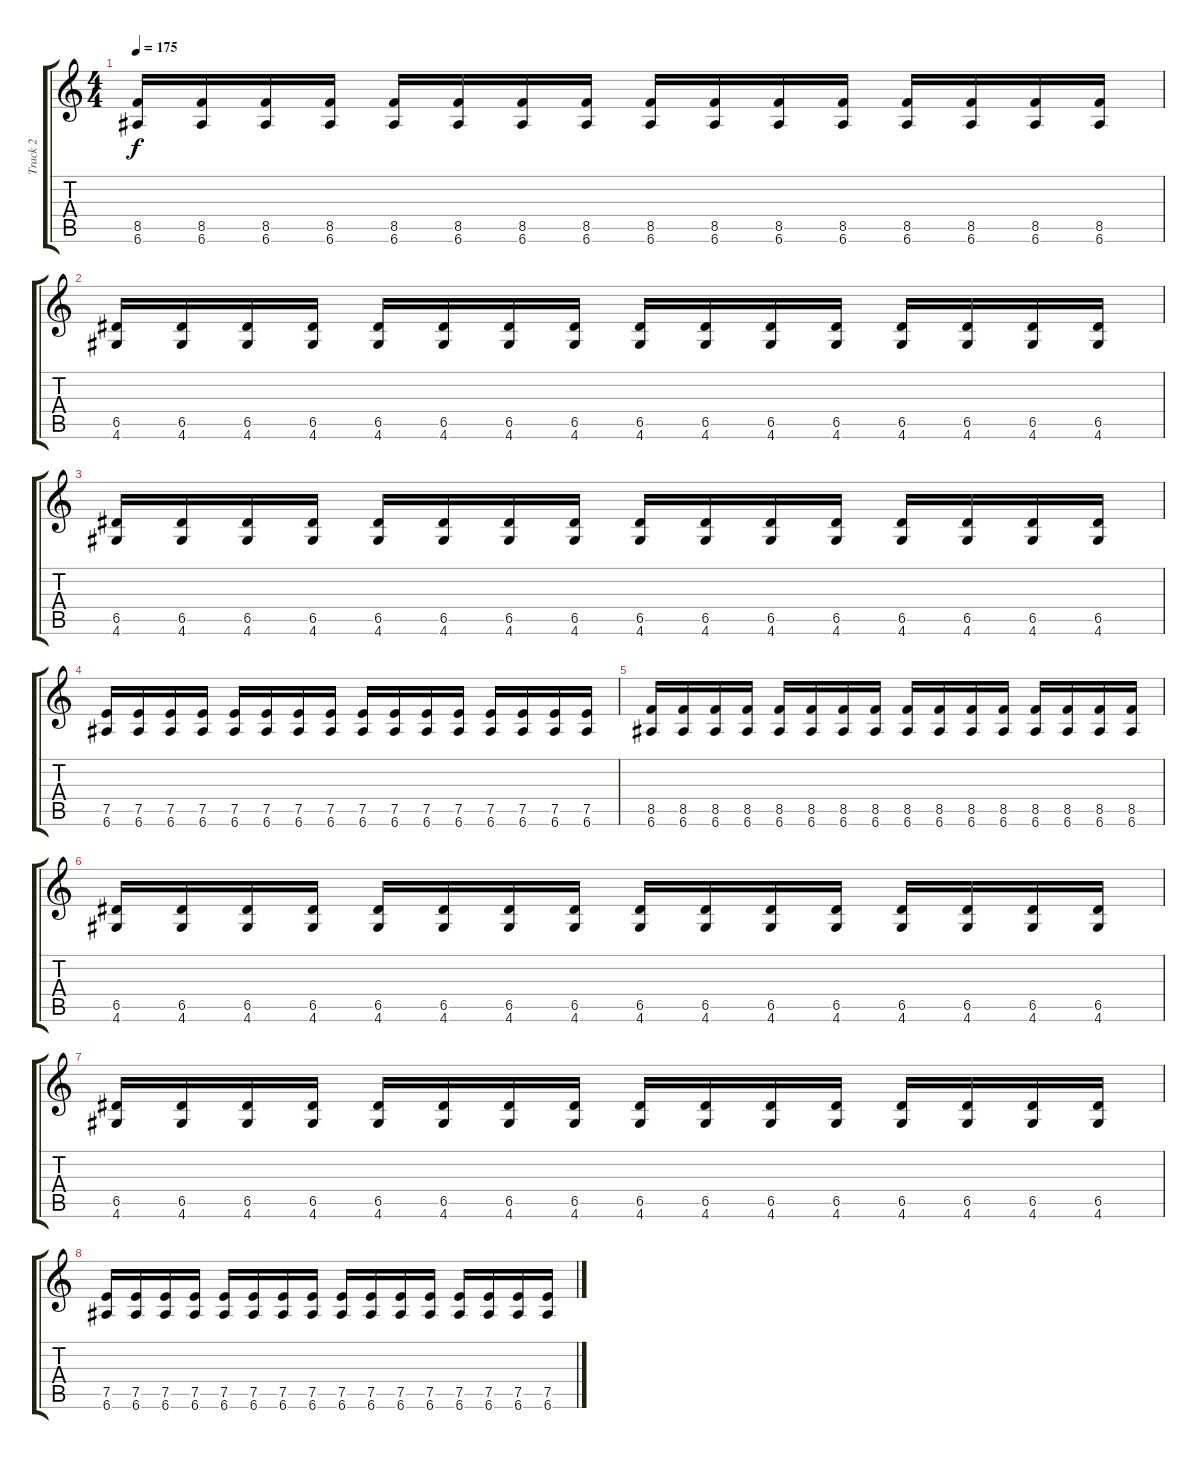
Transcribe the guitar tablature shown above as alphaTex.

\track ("Track 2" "Track 2") {instrument distortionguitar}
\staff {score tabs}
\tuning (E4 B3 G3 D3 A2 E2) {hide}
\ts (4 4)
\tempo 175
\clef g2
\ks c
(8.5 6.6).16{dy f} (8.5 6.6).16 (8.5 6.6).16 (8.5 6.6).16 (8.5 6.6).16 (8.5 6.6).16 (8.5 6.6).16 (8.5 6.6).16 (8.5 6.6).16 (8.5 6.6).16 (8.5 6.6).16 (8.5 6.6).16 (8.5 6.6).16 (8.5 6.6).16 (8.5 6.6).16 (8.5 6.6).16 |
(6.5 4.6).16 (6.5 4.6).16 (6.5 4.6).16 (6.5 4.6).16 (6.5 4.6).16 (6.5 4.6).16 (6.5 4.6).16 (6.5 4.6).16 (6.5 4.6).16 (6.5 4.6).16 (6.5 4.6).16 (6.5 4.6).16 (6.5 4.6).16 (6.5 4.6).16 (6.5 4.6).16 (6.5 4.6).16 |
(6.5 4.6).16 (6.5 4.6).16 (6.5 4.6).16 (6.5 4.6).16 (6.5 4.6).16 (6.5 4.6).16 (6.5 4.6).16 (6.5 4.6).16 (6.5 4.6).16 (6.5 4.6).16 (6.5 4.6).16 (6.5 4.6).16 (6.5 4.6).16 (6.5 4.6).16 (6.5 4.6).16 (6.5 4.6).16 |
(7.5 6.6).16 (7.5 6.6).16 (7.5 6.6).16 (7.5 6.6).16 (7.5 6.6).16 (7.5 6.6).16 (7.5 6.6).16 (7.5 6.6).16 (7.5 6.6).16 (7.5 6.6).16 (7.5 6.6).16 (7.5 6.6).16 (7.5 6.6).16 (7.5 6.6).16 (7.5 6.6).16 (7.5 6.6).16 |
(8.5 6.6).16 (8.5 6.6).16 (8.5 6.6).16 (8.5 6.6).16 (8.5 6.6).16 (8.5 6.6).16 (8.5 6.6).16 (8.5 6.6).16 (8.5 6.6).16 (8.5 6.6).16 (8.5 6.6).16 (8.5 6.6).16 (8.5 6.6).16 (8.5 6.6).16 (8.5 6.6).16 (8.5 6.6).16 |
(6.5 4.6).16 (6.5 4.6).16 (6.5 4.6).16 (6.5 4.6).16 (6.5 4.6).16 (6.5 4.6).16 (6.5 4.6).16 (6.5 4.6).16 (6.5 4.6).16 (6.5 4.6).16 (6.5 4.6).16 (6.5 4.6).16 (6.5 4.6).16 (6.5 4.6).16 (6.5 4.6).16 (6.5 4.6).16 |
(6.5 4.6).16 (6.5 4.6).16 (6.5 4.6).16 (6.5 4.6).16 (6.5 4.6).16 (6.5 4.6).16 (6.5 4.6).16 (6.5 4.6).16 (6.5 4.6).16 (6.5 4.6).16 (6.5 4.6).16 (6.5 4.6).16 (6.5 4.6).16 (6.5 4.6).16 (6.5 4.6).16 (6.5 4.6).16 |
(7.5 6.6).16 (7.5 6.6).16 (7.5 6.6).16 (7.5 6.6).16 (7.5 6.6).16 (7.5 6.6).16 (7.5 6.6).16 (7.5 6.6).16 (7.5 6.6).16 (7.5 6.6).16 (7.5 6.6).16 (7.5 6.6).16 (7.5 6.6).16 (7.5 6.6).16 (7.5 6.6).16 (7.5 6.6).16
